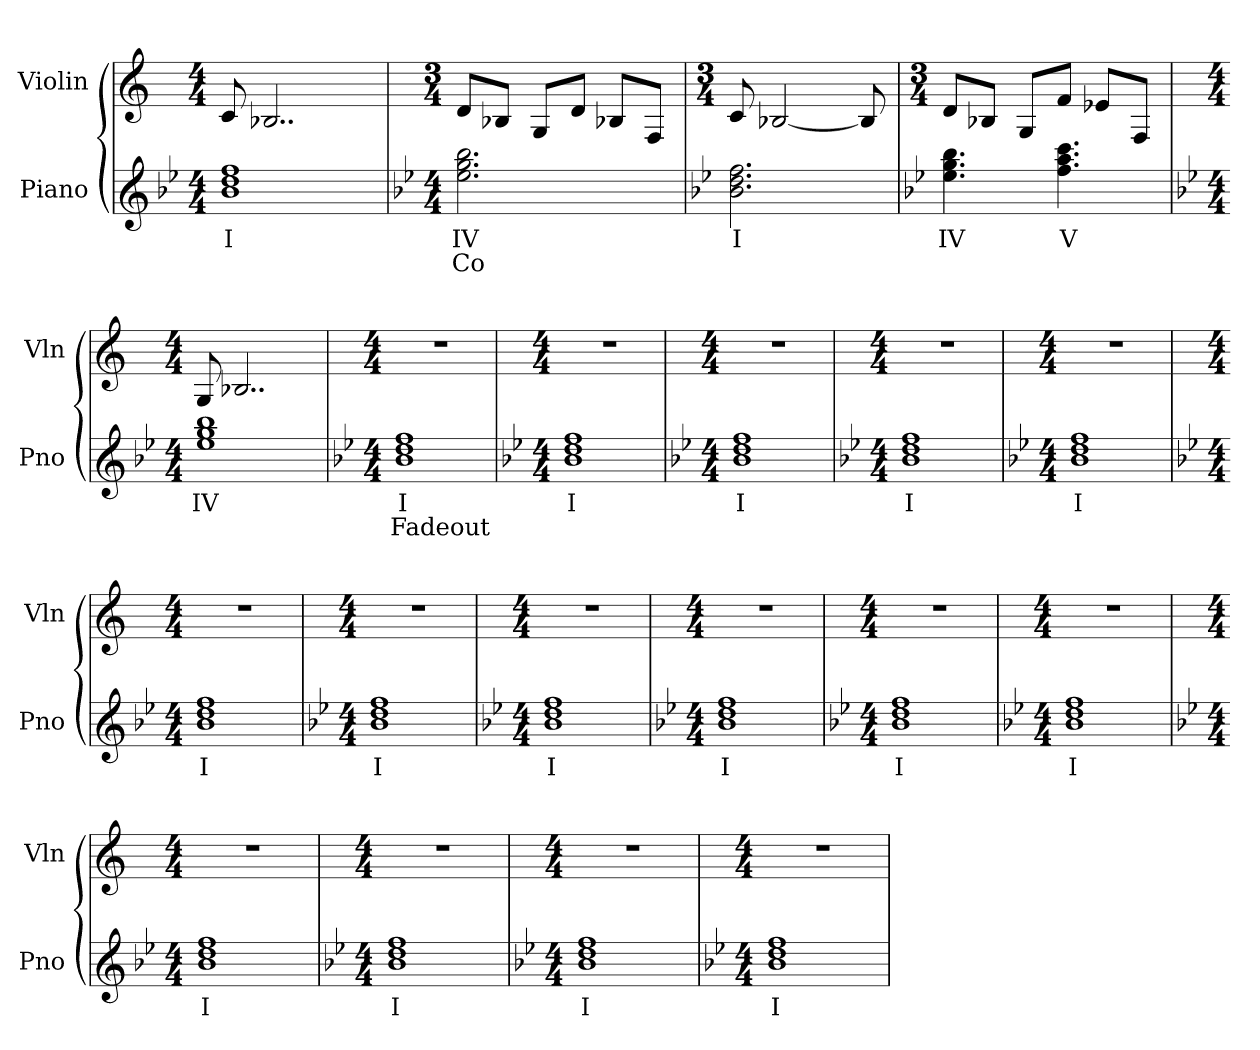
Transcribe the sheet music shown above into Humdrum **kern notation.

**kern	**text	**text	**kern
*part2	*part2	*part2	*part1
*staff2	*staff2	*staff2	*staff1
*I"Piano	*	*	*I"Violin
*I'Pno	*	*	*I'Vln
*k[b-e-]	*	*	*
*B-:	*	*	*
*M4/4	*	*	*M4/4
=	=	=	=
1b- 1dd 1ff	I	.	8c
.	.	.	2..B-X
=	=	=	=
*k[b-e-]	*	*	*
*B-:	*	*	*
*M4/4	*	*	*M3/4
2.ee- 2.gg 2.bb-	IV	Co	8dL
.	.	.	8B-XJ
.	.	.	8GL
.	.	.	8dJ
.	.	.	8B-XL
.	.	.	8FJ
=	=	=	=
*k[b-e-]	*	*	*
*B-:	*	*	*
*	*	*	*M3/4
2.b- 2.dd 2.ff	I	.	8c
.	.	.	[2B-X
.	.	.	8B-]
=	=	=	=
*k[b-e-]	*	*	*
*B-:	*	*	*
*	*	*	*M3/4
4.ee- 4.gg 4.bb-	IV	.	8dL
.	.	.	8B-XJ
.	.	.	8GL
4.ff 4.aa 4.ccc	V	.	8fJ
.	.	.	8e-XL
.	.	.	8FJ
=	=	=	=
*k[b-e-]	*	*	*
*B-:	*	*	*
*M4/4	*	*	*M4/4
1ee- 1gg 1bb-	IV	.	8G
.	.	.	2..B-X
=	=	=	=
*k[b-e-]	*	*	*
*B-:	*	*	*
*M4/4	*	*	*M4/4
1b- 1dd 1ff	I	Fadeout	1r
=	=	=	=
*k[b-e-]	*	*	*
*B-:	*	*	*
*M4/4	*	*	*M4/4
1b- 1dd 1ff	I	.	1r
=	=	=	=
*k[b-e-]	*	*	*
*B-:	*	*	*
*M4/4	*	*	*M4/4
1b- 1dd 1ff	I	.	1r
=	=	=	=
*k[b-e-]	*	*	*
*B-:	*	*	*
*M4/4	*	*	*M4/4
1b- 1dd 1ff	I	.	1r
=	=	=	=
*k[b-e-]	*	*	*
*B-:	*	*	*
*M4/4	*	*	*M4/4
1b- 1dd 1ff	I	.	1r
=	=	=	=
*k[b-e-]	*	*	*
*B-:	*	*	*
*M4/4	*	*	*M4/4
1b- 1dd 1ff	I	.	1r
=	=	=	=
*k[b-e-]	*	*	*
*B-:	*	*	*
*M4/4	*	*	*M4/4
1b- 1dd 1ff	I	.	1r
=	=	=	=
*k[b-e-]	*	*	*
*B-:	*	*	*
*M4/4	*	*	*M4/4
1b- 1dd 1ff	I	.	1r
=	=	=	=
*k[b-e-]	*	*	*
*B-:	*	*	*
*M4/4	*	*	*M4/4
1b- 1dd 1ff	I	.	1r
=	=	=	=
*k[b-e-]	*	*	*
*B-:	*	*	*
*M4/4	*	*	*M4/4
1b- 1dd 1ff	I	.	1r
=	=	=	=
*k[b-e-]	*	*	*
*B-:	*	*	*
*M4/4	*	*	*M4/4
1b- 1dd 1ff	I	.	1r
=	=	=	=
*k[b-e-]	*	*	*
*B-:	*	*	*
*M4/4	*	*	*M4/4
1b- 1dd 1ff	I	.	1r
=	=	=	=
*k[b-e-]	*	*	*
*B-:	*	*	*
*M4/4	*	*	*M4/4
1b- 1dd 1ff	I	.	1r
=	=	=	=
*k[b-e-]	*	*	*
*B-:	*	*	*
*M4/4	*	*	*M4/4
1b- 1dd 1ff	I	.	1r
=	=	=	=
*k[b-e-]	*	*	*
*B-:	*	*	*
*M4/4	*	*	*M4/4
1b- 1dd 1ff	I	.	1r
=	=	=	=
*-	*-	*-	*-
